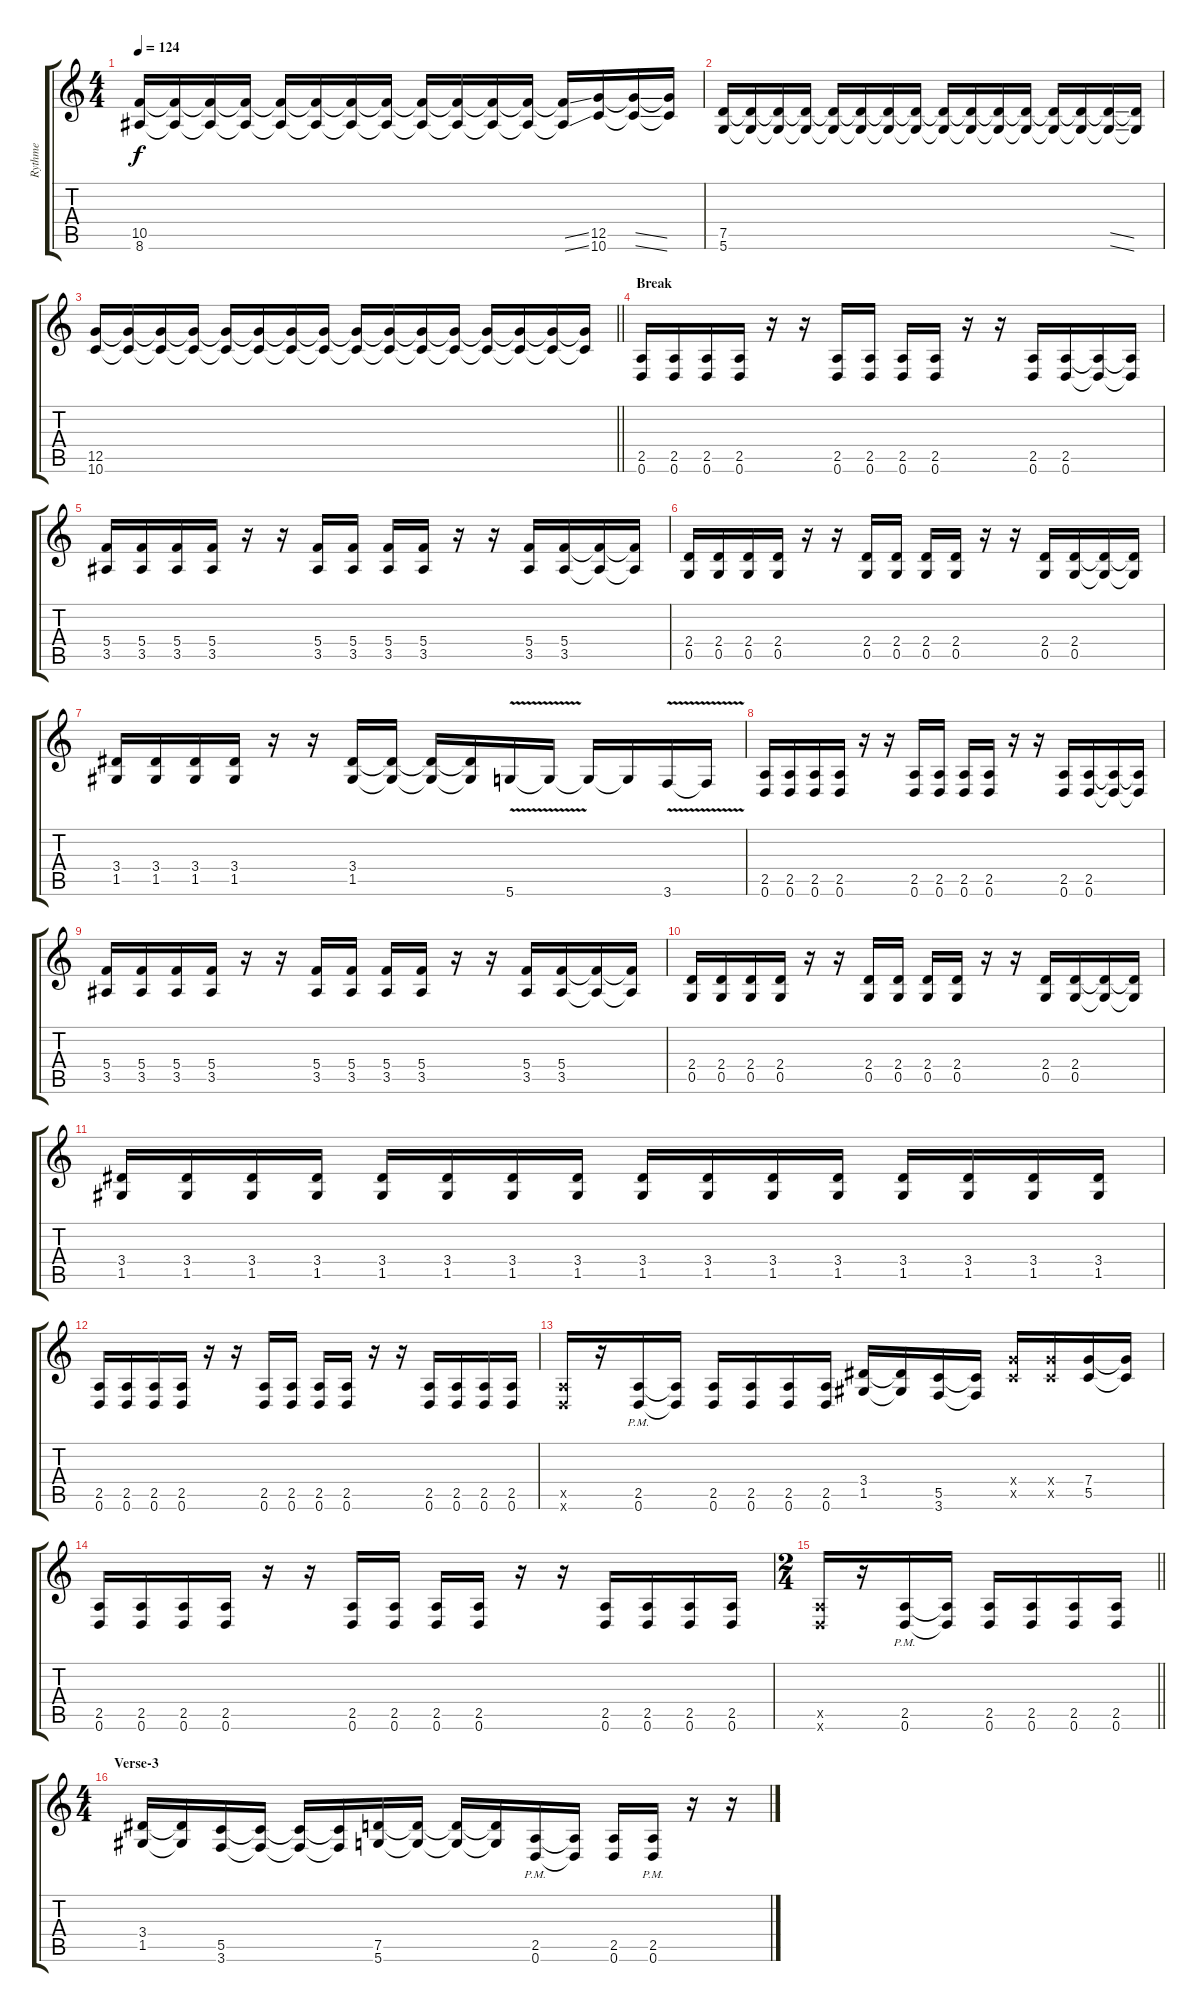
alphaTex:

\track ("Rythme" "Rythme") {instrument distortionguitar}
\staff {score tabs}
\tuning (D4 A3 F3 C3 G2 D2) {hide}
\ts (4 4)
\tempo 124
\clef g2
\ks c
(10.5 8.6).16{dy f} (10.5{t} 8.6{t}).16 (10.5{t} 8.6{t}).16 (10.5{t} 8.6{t}).16 (10.5{t} 8.6{t}).16 (10.5{t} 8.6{t}).16 (10.5{t} 8.6{t}).16 (10.5{t} 8.6{t}).16 (10.5{t} 8.6{t}).16 (10.5{t} 8.6{t}).16 (10.5{t} 8.6{t}).16 (10.5{t} 8.6{t}).16 (10.5{ss t} 8.6{ss t}).16 (12.5 10.6).16 (12.5{ss t} 10.6{ss t}).16 (12.5{t} 10.6{t}).16 |
(7.5 5.6).16 (7.5{t} 5.6{t}).16 (7.5{t} 5.6{t}).16 (7.5{t} 5.6{t}).16 (7.5{t} 5.6{t}).16 (7.5{t} 5.6{t}).16 (7.5{t} 5.6{t}).16 (7.5{t} 5.6{t}).16 (7.5{t} 5.6{t}).16 (7.5{t} 5.6{t}).16 (7.5{t} 5.6{t}).16 (7.5{t} 5.6{t}).16 (7.5{t} 5.6{t}).16 (7.5{t} 5.6{t}).16 (7.5{ss t} 5.6{ss t}).16 (7.5{t} 5.6{t}).16 |
\barLineRight lightlight
(12.5 10.6).16 (12.5{t} 10.6{t}).16 (12.5{t} 10.6{t}).16 (12.5{t} 10.6{t}).16 (12.5{t} 10.6{t}).16 (12.5{t} 10.6{t}).16 (12.5{t} 10.6{t}).16 (12.5{t} 10.6{t}).16 (12.5{t} 10.6{t}).16 (12.5{t} 10.6{t}).16 (12.5{t} 10.6{t}).16 (12.5{t} 10.6{t}).16 (12.5{t} 10.6{t}).16 (12.5{t} 10.6{t}).16 (12.5{t} 10.6{t}).16 (12.5{t} 10.6{t}).16 |
\section ("" "Break")
(2.5 0.6).16 (2.5 0.6).16 (2.5 0.6).16 (2.5 0.6).16 r.16 r.16 (2.5 0.6).16 (2.5 0.6).16 (2.5 0.6).16 (2.5 0.6).16 r.16 r.16 (2.5 0.6).16 (2.5 0.6).16 (2.5{t} 0.6{t}).16 (2.5{t} 0.6{t}).16 |
(5.4 3.5).16 (5.4 3.5).16 (5.4 3.5).16 (5.4 3.5).16 r.16 r.16 (5.4 3.5).16 (5.4 3.5).16 (5.4 3.5).16 (5.4 3.5).16 r.16 r.16 (5.4 3.5).16 (5.4 3.5).16 (5.4{t} 3.5{t}).16 (5.4{t} 3.5{t}).16 |
(2.4 0.5).16 (2.4 0.5).16 (2.4 0.5).16 (2.4 0.5).16 r.16 r.16 (2.4 0.5).16 (2.4 0.5).16 (2.4 0.5).16 (2.4 0.5).16 r.16 r.16 (2.4 0.5).16 (2.4 0.5).16 (2.4{t} 0.5{t}).16 (2.4{t} 0.5{t}).16 |
(3.4 1.5).16 (3.4 1.5).16 (3.4 1.5).16 (3.4 1.5).16 r.16 r.16 (3.4 1.5).16 (3.4{t} 1.5{t}).16 (3.4{t} 1.5{t}).16 (3.4{t} 1.5{t}).16 5.6{v}.16 5.6{t}.16 5.6{t}.16 5.6{t}.16 3.6{v}.16 3.6{t}.16 |
(2.5 0.6).16 (2.5 0.6).16 (2.5 0.6).16 (2.5 0.6).16 r.16 r.16 (2.5 0.6).16 (2.5 0.6).16 (2.5 0.6).16 (2.5 0.6).16 r.16 r.16 (2.5 0.6).16 (2.5 0.6).16 (2.5{t} 0.6{t}).16 (2.5{t} 0.6{t}).16 |
(5.4 3.5).16 (5.4 3.5).16 (5.4 3.5).16 (5.4 3.5).16 r.16 r.16 (5.4 3.5).16 (5.4 3.5).16 (5.4 3.5).16 (5.4 3.5).16 r.16 r.16 (5.4 3.5).16 (5.4 3.5).16 (5.4{t} 3.5{t}).16 (5.4{t} 3.5{t}).16 |
(2.4 0.5).16 (2.4 0.5).16 (2.4 0.5).16 (2.4 0.5).16 r.16 r.16 (2.4 0.5).16 (2.4 0.5).16 (2.4 0.5).16 (2.4 0.5).16 r.16 r.16 (2.4 0.5).16 (2.4 0.5).16 (2.4{t} 0.5{t}).16 (2.4{t} 0.5{t}).16 |
(3.4 1.5).16 (3.4 1.5).16 (3.4 1.5).16 (3.4 1.5).16 (3.4 1.5).16 (3.4 1.5).16 (3.4 1.5).16 (3.4 1.5).16 (3.4 1.5).16 (3.4 1.5).16 (3.4 1.5).16 (3.4 1.5).16 (3.4 1.5).16 (3.4 1.5).16 (3.4 1.5).16 (3.4 1.5).16 |
(2.5 0.6).16 (2.5 0.6).16 (2.5 0.6).16 (2.5 0.6).16 r.16 r.16 (2.5 0.6).16 (2.5 0.6).16 (2.5 0.6).16 (2.5 0.6).16 r.16 r.16 (2.5 0.6).16 (2.5 0.6).16 (2.5 0.6).16 (2.5 0.6).16 |
(2.5{x} 0.6{x}).16 r.16 (2.5{pm} 0.6{pm}).16 (2.5{t} 0.6{t}).16 (2.5 0.6).16 (2.5 0.6).16 (2.5 0.6).16 (2.5 0.6).16 (3.4 1.5).16 (3.4{t} 1.5{t}).16 (5.5 3.6).16 (5.5{t} 3.6{t}).16 (7.4{x} 5.5{x}).16 (7.4{x} 5.5{x}).16 (7.4 5.5).16 (7.4{t} 5.5{t}).16 |
(2.5 0.6).16 (2.5 0.6).16 (2.5 0.6).16 (2.5 0.6).16 r.16 r.16 (2.5 0.6).16 (2.5 0.6).16 (2.5 0.6).16 (2.5 0.6).16 r.16 r.16 (2.5 0.6).16 (2.5 0.6).16 (2.5 0.6).16 (2.5 0.6).16 |
\ts (2 4)
\barLineRight lightlight
(2.5{x} 0.6{x}).16 r.16 (2.5{pm} 0.6{pm}).16 (2.5{t} 0.6{t}).16 (2.5 0.6).16 (2.5 0.6).16 (2.5 0.6).16 (2.5 0.6).16 |
\ts (4 4)
\section ("" "Verse-3")
(3.4 1.5).16 (3.4{t} 1.5{t}).16 (5.5 3.6).16 (5.5{t} 3.6{t}).16 (5.5{t} 3.6{t}).16 (5.5{t} 3.6{t}).16 (7.5 5.6).16 (7.5{t} 5.6{t}).16 (7.5{t} 5.6{t}).16 (7.5{t} 5.6{t}).16 (2.5{pm} 0.6{pm}).16 (2.5{t} 0.6{t}).16 (2.5 0.6).16 (2.5{pm} 0.6{pm}).16 r.16 r.16
